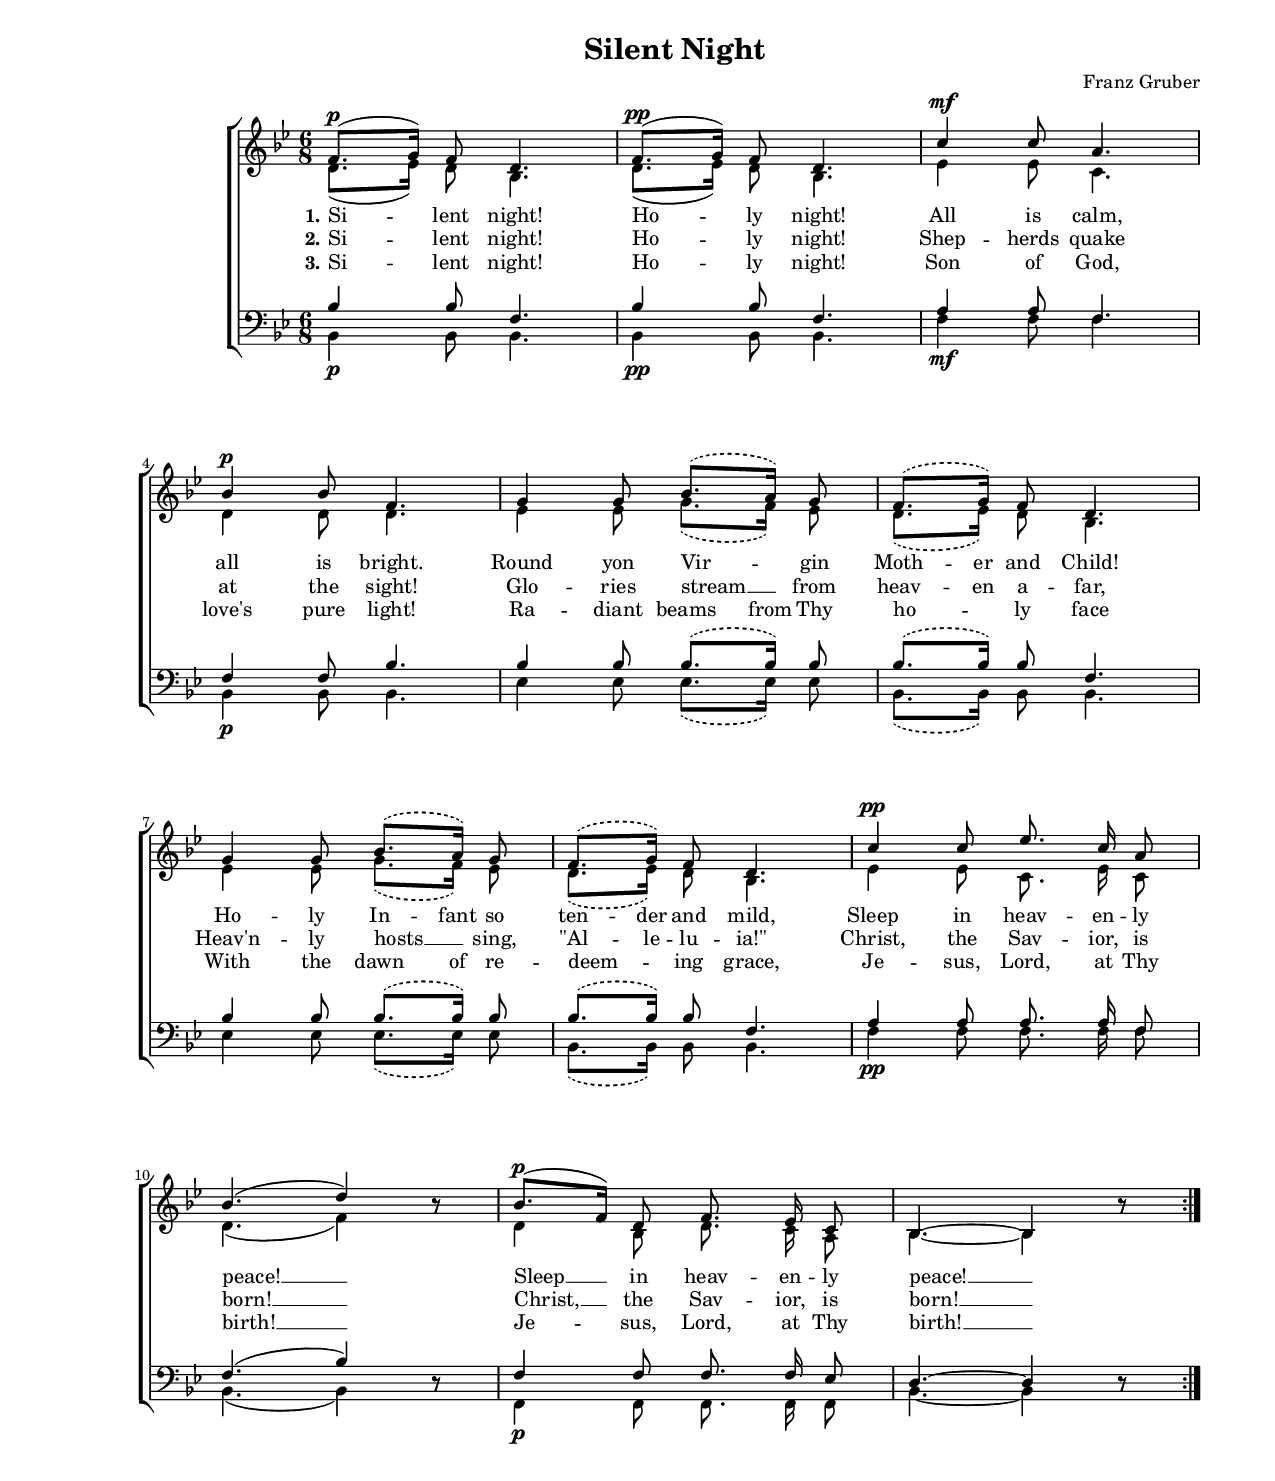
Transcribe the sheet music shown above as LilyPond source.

\version "2.19.80"

\paper {
  #(set-paper-size "letter")
  system-system-spacing.basic-distance = #20
  left-margin = 1\in
  line-width = 7\in
  top-margin = 0.7\in
}

\header {
  title = "Silent Night"
  composer = "Franz Gruber"
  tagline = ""
}

#(set-global-staff-size 16)

global = {
  \set Staff.midiInstrument = "clarinet"
  \key bes \major
  \time 6/8
  \autoBeamOff
}

stanzaOne = \lyricmode {
  \set stanza = "1."
  Si -- lent night! Ho -- ly night!
  All is calm, all is bright.
  Round yon Vir -- gin
  \set ignoreMelismata = ##t
  Moth -- er and Child!
  Ho -- ly In -- fant so ten -- der and mild,
  \unset ignoreMelismata
  Sleep in heav -- en -- ly peace! __
  Sleep __ in heav -- en -- ly peace! __
}

stanzaTwo = \lyricmode {
  \set stanza = "2."
  Si -- lent night! Ho -- ly night!
  Shep -- herds quake at the sight!
  Glo -- ries stream __ from
  \set ignoreMelismata = ##t
  heav -- en a -- far,
  \unset ignoreMelismata
  Heav'n -- ly hosts __ sing,
  \set ignoreMelismata = ##t
  "\"Al" -- le -- lu -- "ia!\""
  \unset ignoreMelismata
  Christ, the Sav -- ior, is born! __
  Christ, __ the Sav -- ior, is born! __
}

stanzaThree = \lyricmode {
  \set stanza = "3."
  Si -- lent night! Ho -- ly night!
  Son of God, love's pure light!
  \set ignoreMelismata = ##t
  Ra -- diant beams
  \unset ignoreMelismata
  from Thy ho -- ly face
  \set ignoreMelismata = ##t
  With the dawn of re --
  \unset ignoreMelismata
  deem -- ing grace,
  Je -- sus, Lord, at Thy birth! __
  Je -- sus, Lord, at Thy birth! __
}

sopMusic = \relative c' {
  \repeat volta 3 {
    f8.([^\p g16)] f8 d4.
    f8.([^\pp g16)] f8 d4.
    c'4^\mf c8 a4. \break
    bes4^\p bes8 f4.

    \slurDashed
    g4 g8 bes8.([ a16)] g8
    f8.([ g16)] f8 d4. \break
    g4 g8 bes8.([ a16)] g8
    f8.([ g16)] f8 d4.
    \slurSolid

    c'4^\pp c8 es8. c16 a8 \break
    bes4.( d4) bes8\rest
    bes8.([^\p f16)] d8 f8. es16 c8
    bes4.~ bes4 bes'8\rest
  }
}

altoMusic = \relative c' {
  \repeat volta 3 {
    d8.([ es16)] d8 bes4.
    d8.([ es16)] d8 bes4.
    es4 es8 c4.
    d4 d8 d4.

    \slurDashed
    es4 es8 g8.([ f16)] es8
    d8.([ es16)] d8 bes4.
    es4 es8 g8.([ f16)] es8
    d8.([ es16)] d8 bes4.
    \slurSolid

    es4 es8 c8. es16 c8
    d4.( f4) bes8\rest
    d,4 bes8 d8. c16 a8
    bes4.~ bes4 bes'8\rest
  }
}

tenorMusic = \relative c' {
  \repeat volta 3 {
    bes4 bes8 f4.
    bes4 bes8 f4.
    a4 a8 f4.
    f4 f8 bes4.

    \slurDashed
    bes4 bes8 bes8.([ bes16)] bes8
    bes8.([ bes16)] bes8 f4.
    bes4 bes8 bes8.([ bes16)] bes8
    bes8.([ bes16)] bes8 f4.
    \slurSolid

    a4 a8 a8. a16 f8
    f4.( bes4) d,8\rest
    f4 f8 f8. f16 es8
    d4.~ d4 d8\rest
  }
}

bassMusic = \relative c' {
  \repeat volta 3 {
    bes,4_\p bes8 bes4.
    bes4_\pp bes8 bes4.
    f'4_\mf f8 f4.
    bes,4_\p bes8 bes4.

    \slurDashed
    es4 es8 es8.([ es16)] es8
    bes8.([ bes16)] bes8 bes4.
    es4 es8 es8.([ es16)] es8
    bes8.([ bes16)] bes8 bes4.
    \slurSolid

    f'4_\pp f8 f8. f16 f8
    bes,4.( bes4) d8\rest
    f,4_\p f8 f8. f16 f8
    bes4.~ bes4 d8\rest
  }
}

myScore = \new Score <<
  \new ChoirStaff
  <<
    \new Staff = "women" <<
      \new Voice = "sopranos" { \voiceOne \global \sopMusic }
      \addlyrics { \stanzaOne }
      \addlyrics { \stanzaTwo }
      \addlyrics { \stanzaThree }
      \new Voice = "altos" { \voiceTwo \global \altoMusic }
    >>

    \new Staff = "men" <<
      \clef bass
      \new Voice = "tenors" { \voiceOne \global \tenorMusic }
      \new Voice = "basses" { \voiceTwo \global \bassMusic }
    >>
  >>
>>

\score {
  \myScore
  \layout { }
}

midiOutput =
  \midi {
    \tempo 4 = 50
    }



\score {
  \unfoldRepeats
  \myScore
  \midi { \midiOutput }
}

\score {
  \unfoldRepeats
  \new Voice { \global \sopMusic }
  \midi { \midiOutput }
}

\score {
  \unfoldRepeats
  \new Voice { \global \altoMusic }
  \midi { \midiOutput }
}

\score {
  \unfoldRepeats
  \new Voice { \global \tenorMusic }
  \midi { \midiOutput }
}

\score {
  \unfoldRepeats
  \new Voice { \global \bassMusic }
  \midi { \midiOutput }
}
